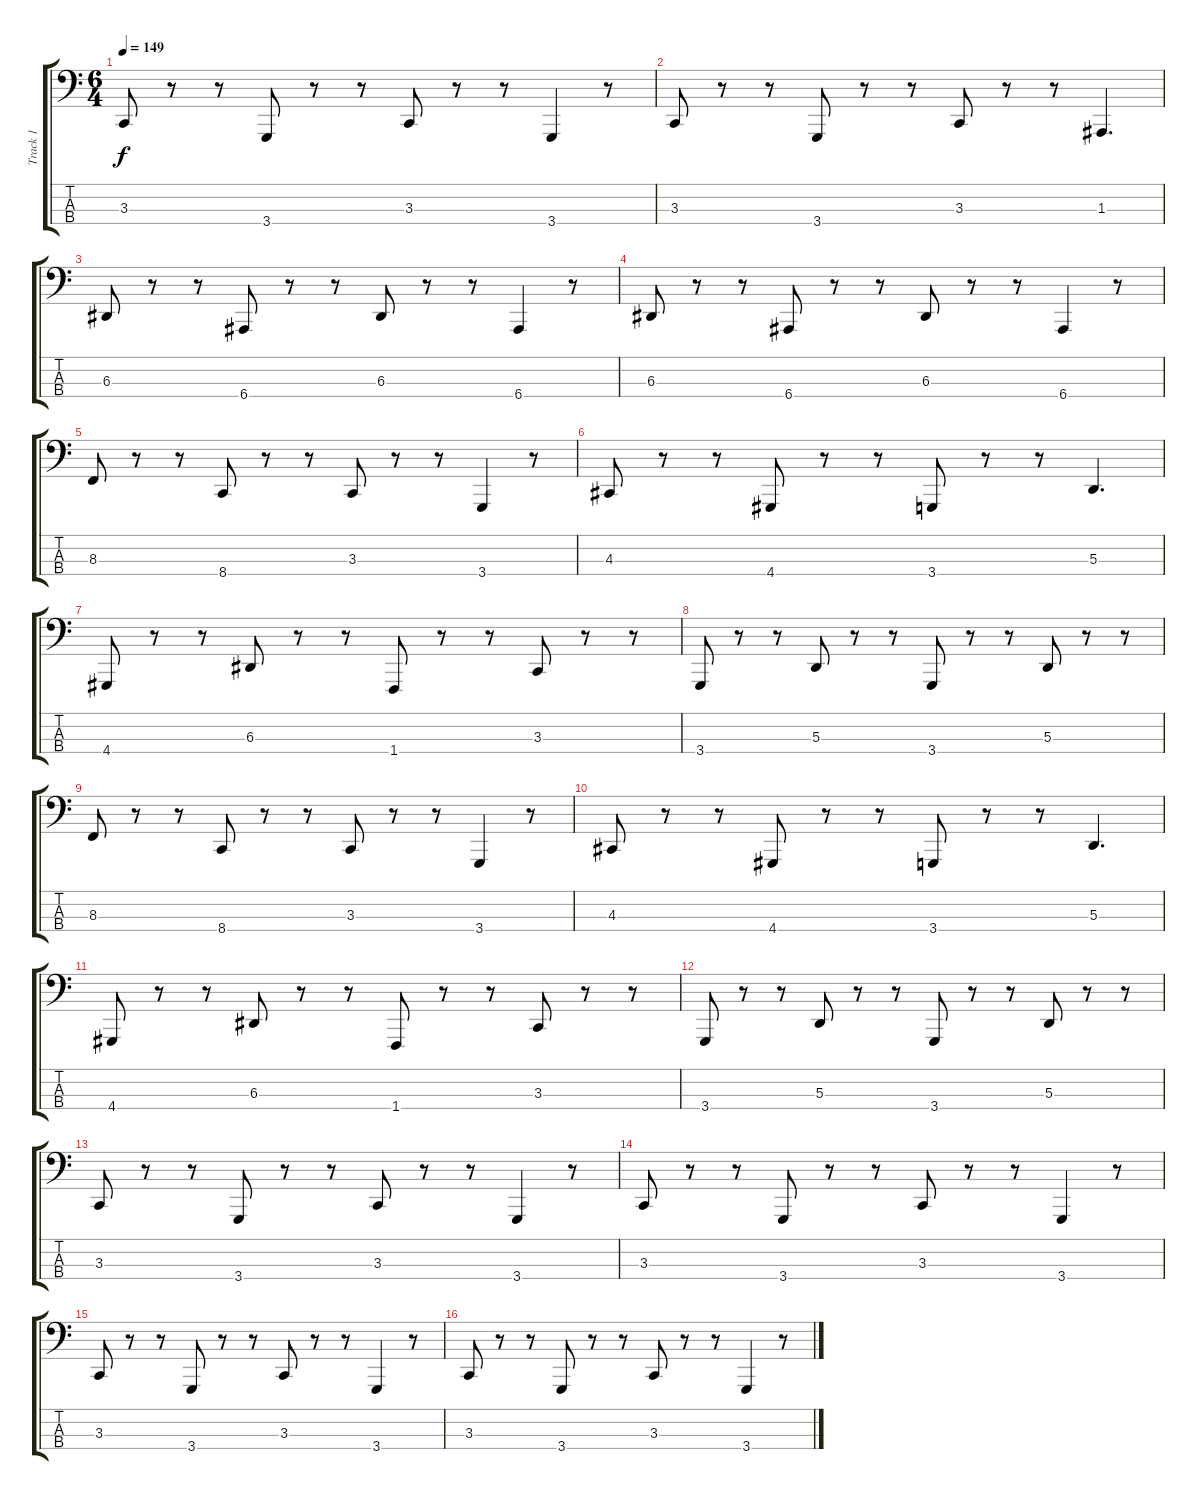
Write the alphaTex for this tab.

\track ("Track 1" "Track 1") {instrument kalimba}
\staff {score tabs}
\tuning (G2 D2 A1 E1) {hide}
\ts (6 4)
\tempo 149
\clef f4
\ks c
3.3.8{dy f} r.8 r.8 3.4.8 r.8 r.8 3.3.8 r.8 r.8 3.4.4 r.8 |
3.3.8 r.8 r.8 3.4.8 r.8 r.8 3.3.8 r.8 r.8 1.3.4{d} |
6.3.8 r.8 r.8 6.4.8 r.8 r.8 6.3.8 r.8 r.8 6.4.4 r.8 |
6.3.8 r.8 r.8 6.4.8 r.8 r.8 6.3.8 r.8 r.8 6.4.4 r.8 |
8.3.8 r.8 r.8 8.4.8 r.8 r.8 3.3.8 r.8 r.8 3.4.4 r.8 |
4.3.8 r.8 r.8 4.4.8 r.8 r.8 3.4.8 r.8 r.8 5.3.4{d} |
4.4.8 r.8 r.8 6.3.8 r.8 r.8 1.4.8 r.8 r.8 3.3.8 r.8 r.8 |
3.4.8 r.8 r.8 5.3.8 r.8 r.8 3.4.8 r.8 r.8 5.3.8 r.8 r.8 |
8.3.8 r.8 r.8 8.4.8 r.8 r.8 3.3.8 r.8 r.8 3.4.4 r.8 |
4.3.8 r.8 r.8 4.4.8 r.8 r.8 3.4.8 r.8 r.8 5.3.4{d} |
4.4.8 r.8 r.8 6.3.8 r.8 r.8 1.4.8 r.8 r.8 3.3.8 r.8 r.8 |
3.4.8 r.8 r.8 5.3.8 r.8 r.8 3.4.8 r.8 r.8 5.3.8 r.8 r.8 |
3.3.8 r.8 r.8 3.4.8 r.8 r.8 3.3.8 r.8 r.8 3.4.4 r.8 |
3.3.8 r.8 r.8 3.4.8 r.8 r.8 3.3.8 r.8 r.8 3.4.4 r.8 |
3.3.8 r.8 r.8 3.4.8 r.8 r.8 3.3.8 r.8 r.8 3.4.4 r.8 |
3.3.8 r.8 r.8 3.4.8 r.8 r.8 3.3.8 r.8 r.8 3.4.4 r.8
